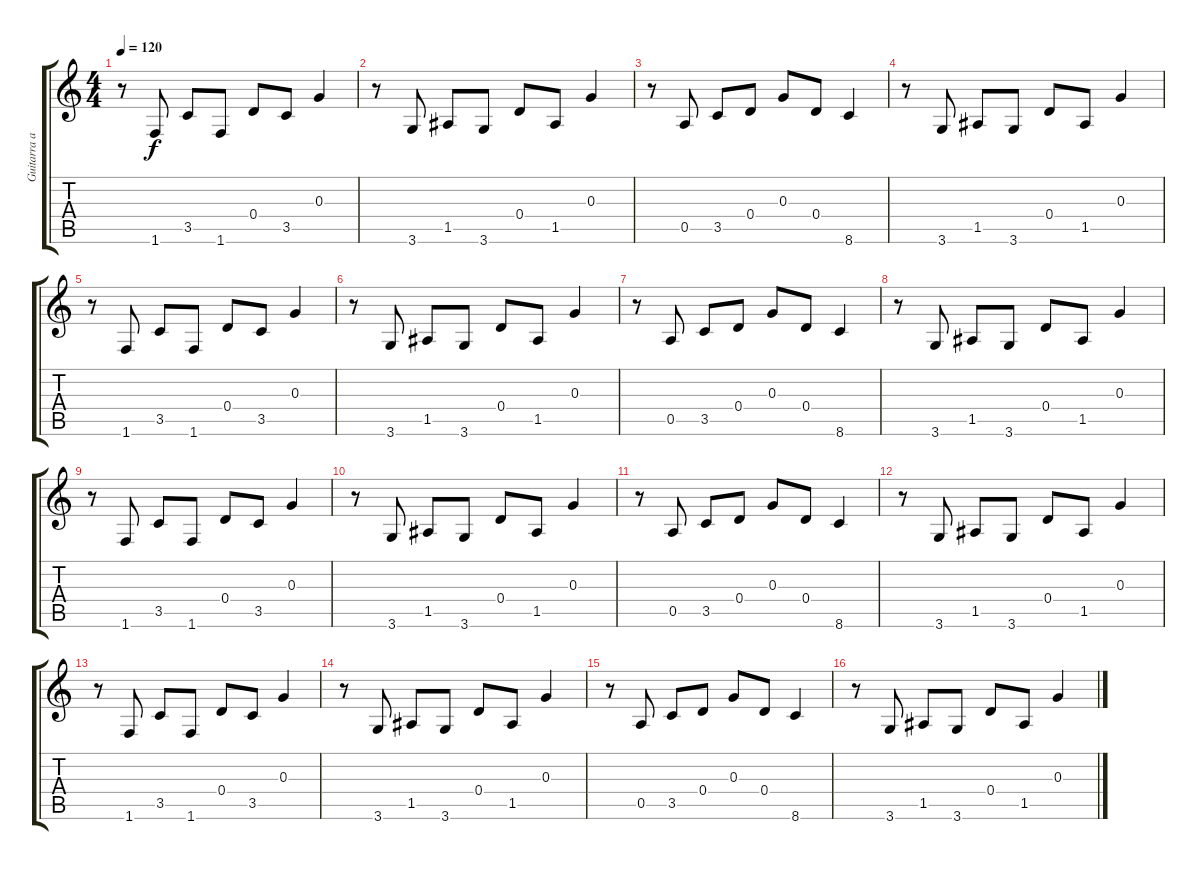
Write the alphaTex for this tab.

\track ("Guitarra acustica" "Guitarra a") {instrument acousticguitarsteel}
\staff {score tabs}
\tuning (E4 B3 G3 D3 A2 E2) {hide}
\ts (4 4)
\tempo 120
\clef g2
\ks c
r.8{dy f} 1.6.8 3.5.8 1.6.8 0.4.8 3.5.8 0.3.4 |
r.8 3.6.8 1.5.8 3.6.8 0.4.8 1.5.8 0.3.4 |
r.8 0.5.8 3.5.8 0.4.8 0.3.8 0.4.8 8.6.4 |
r.8 3.6.8 1.5.8 3.6.8 0.4.8 1.5.8 0.3.4 |
r.8 1.6.8 3.5.8 1.6.8 0.4.8 3.5.8 0.3.4 |
r.8 3.6.8 1.5.8 3.6.8 0.4.8 1.5.8 0.3.4 |
r.8 0.5.8 3.5.8 0.4.8 0.3.8 0.4.8 8.6.4 |
r.8 3.6.8 1.5.8 3.6.8 0.4.8 1.5.8 0.3.4 |
r.8 1.6.8 3.5.8 1.6.8 0.4.8 3.5.8 0.3.4 |
r.8 3.6.8 1.5.8 3.6.8 0.4.8 1.5.8 0.3.4 |
r.8 0.5.8 3.5.8 0.4.8 0.3.8 0.4.8 8.6.4 |
r.8 3.6.8 1.5.8 3.6.8 0.4.8 1.5.8 0.3.4 |
r.8 1.6.8 3.5.8 1.6.8 0.4.8 3.5.8 0.3.4 |
r.8 3.6.8 1.5.8 3.6.8 0.4.8 1.5.8 0.3.4 |
r.8 0.5.8 3.5.8 0.4.8 0.3.8 0.4.8 8.6.4 |
r.8 3.6.8 1.5.8 3.6.8 0.4.8 1.5.8 0.3.4
